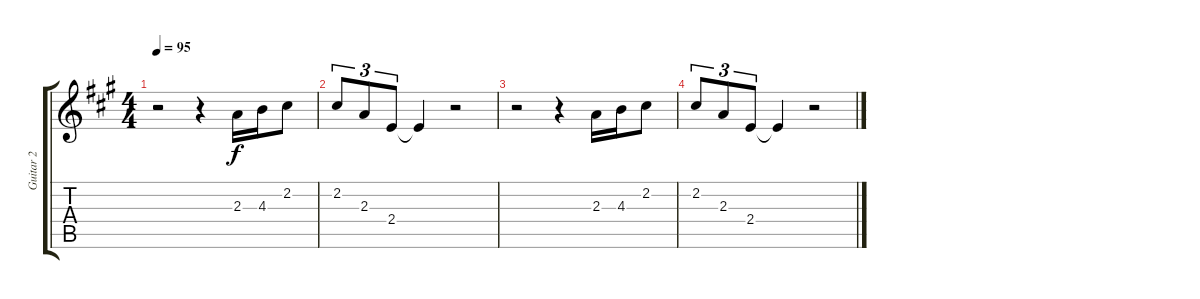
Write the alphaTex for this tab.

\track ("Guitar 2" "Guitar 2") {instrument electricguitarjazz}
\staff {score tabs}
\tuning (E4 B3 G3 D3 A2 E2) {hide}
\ts (4 4)
\tempo 95
\clef g2
\ks a
r.2{dy f} r.4 2.3.16 4.3.16 2.2.8 |
2.2.8{tu (3 2)} 2.3.8{tu (3 2)} 2.4.8{tu (3 2)} 2.4{t}.4 r.2 |
r.2 r.4 2.3.16 4.3.16 2.2.8 |
2.2.8{tu (3 2)} 2.3.8{tu (3 2)} 2.4.8{tu (3 2)} 2.4{t}.4 r.2
